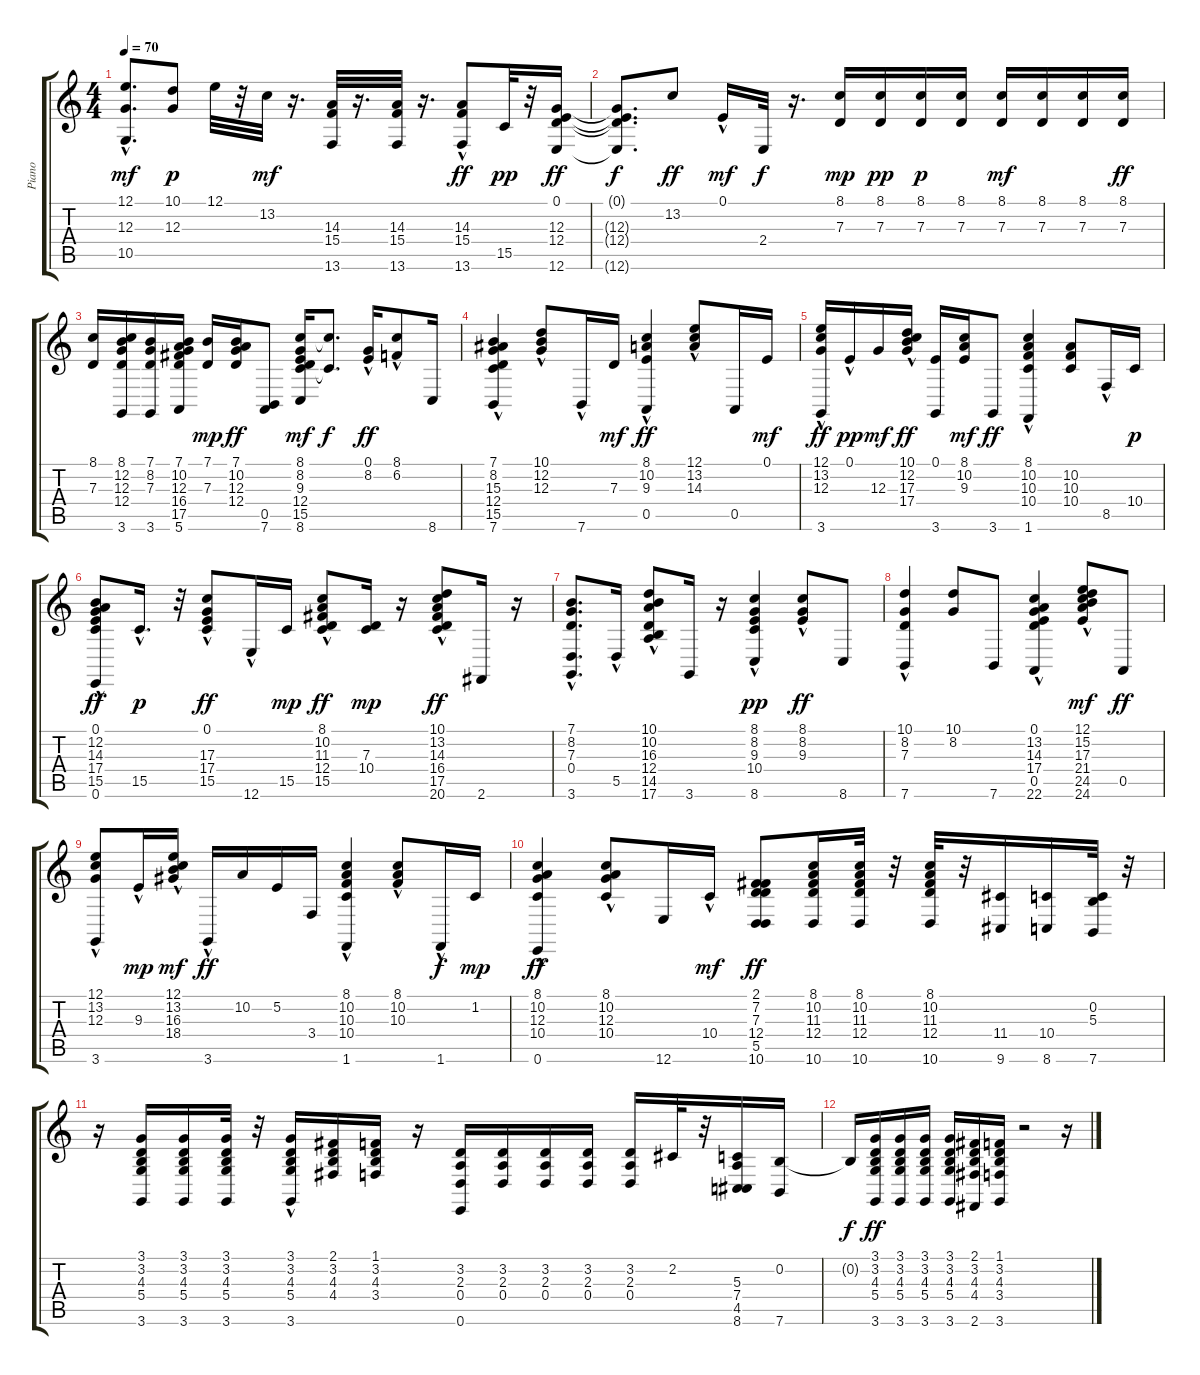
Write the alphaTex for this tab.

\track ("Piano" "Piano") {instrument acousticgrandpiano}
\staff {score tabs}
\tuning (E4 B3 G3 D3 A2 E2) {hide}
\ts (4 4)
\tempo 70
\clef g2
\ks c
(12.1{hac} 12.3 10.5{hac}).8{d dy mf} (10.1 12.3).8{dy p} 12.1.32 r.32 13.2.32{dy mf} r.16{d} (14.3 15.4 13.6).32 r.16{d} (14.3 15.4 13.6).32 r.16{d} (14.3{hac} 15.4{hac} 13.6).8{dy ff} 15.5.32{dy pp} r.32 (0.1 12.3 12.4 12.6).16{dy ff} |
(0.1{t} 12.3{t} 12.4{t} 12.6{t}).8{d dy f} 13.2.8{dy ff} 0.1{hac}.16{dy mf} 2.4.32{dy f} r.16{d} (8.1 7.3).16{dy mp} (8.1 7.3).16{dy pp} (8.1 7.3).16{dy p} (8.1 7.3).16 (8.1 7.3).16{dy mf} (8.1 7.3).16 (8.1 7.3).16 (8.1 7.3).16{dy ff} |
(8.1 7.3).16 (8.1 12.2 12.3 12.4 3.6).16 (7.1 8.2 7.3 3.6).16 (7.1 10.2 12.3 16.4 17.5 5.6).16 (7.1 7.3).16{dy mp} (7.1 10.2 12.3 12.4).16{dy ff} (0.5 7.6).8 (8.1 8.2 9.3 12.4 15.5 8.6).16{dy mf} (8.1{t} 15.5{t}).8{d dy f} (0.1{hac} 8.2{hac}).16{dy ff} (8.1{hac} 6.2).8 8.6.16 |
(7.1{hac} 8.2{hac} 15.3 12.4{hac} 15.5 7.6).4 (10.1 12.2{hac} 12.3{hac}).8 7.6{hac}.16 7.3.16{dy mf} (8.1{hac} 10.2{hac} 9.3{hac} 0.5).4{dy ff} (12.1{hac} 13.2{hac} 14.3{hac}).8 0.5.16 0.1.16{dy mf} |
(12.1{hac} 13.2 12.3 3.6{hac}).16{dy ff} 0.1{hac}.16{dy pp} 12.3.16{dy mf} (10.1{hac} 12.2 17.3 17.4).16{dy ff} (0.1 3.6).16 (8.1 10.2 9.3).16{dy mf} 3.6.8{dy ff} (8.1 10.2{hac} 10.3{hac} 10.4 1.6{hac}).4 (10.2 10.3 10.4).8 8.5{hac}.16 10.4.16{dy p} |
(0.1{hac} 12.2 14.3{hac} 17.4{hac} 15.5 0.6{hac}).8{dy ff} 15.5{hac}.16{d dy p} r.32 (0.1{hac} 17.3{hac} 17.4 15.5).8{dy ff} 12.6{hac}.16 15.5.16{dy mp} (8.1{hac} 10.2{hac} 11.3{hac} 12.4 15.5).8{dy ff} (7.3 10.4).16{dy mp} r.16 (10.1 13.2{hac} 14.3{hac} 16.4{hac} 17.5{hac} 20.6{hac}).8{dy ff} 2.6.16 r.16 |
(7.1 8.2 7.3{hac} 0.4 3.6).8{d} 5.5{hac}.16 (10.1 10.2 16.3{hac} 12.4{hac} 14.5{hac} 17.6).8 3.6.16 r.16 (8.1{hac} 8.2{hac} 9.3{hac} 10.4{hac} 8.6).4{dy pp} (8.1{hac} 8.2{hac} 9.3{hac}).8{dy ff} 8.6.8 |
(10.1{hac} 8.2{hac} 7.3{hac} 7.6).4 (10.1 8.2).8 7.6.8 (0.1 13.2{hac} 14.3{hac} 17.4 0.5 22.6).4 (12.1{hac} 15.2 17.3 21.4 24.5 24.6).8{dy mf} 0.5.8{dy ff} |
(12.1 13.2 12.3 3.6{hac}).8 9.3{hac}.16{dy mp} (12.1 13.2{hac} 16.3{hac} 18.4).16{dy mf} 3.6{hac}.16{dy ff} 10.2.16 5.2.16 3.4.16 (8.1{hac} 10.2{hac} 10.3{hac} 10.4{hac} 1.6).4 (8.1 10.2{hac} 10.3{hac}).8 1.6{hac}.16{dy f} 1.2.16{dy mp} |
(8.1{hac} 10.2{hac} 12.3{hac} 10.4{hac} 0.6{hac}).4{dy ff} (8.1{hac} 10.2{hac} 12.3{hac} 10.4).8 12.6.16 10.4{hac}.16{dy mf} (2.1 7.2 7.3 12.4 5.5 10.6).8{dy ff} (8.1 10.2 11.3 12.4 10.6).16 (8.1 10.2 11.3 12.4 10.6).32 r.32 (8.1 10.2 11.3 12.4 10.6).32 r.32 (11.4 9.6).16 (10.4 8.6).16 (0.2 5.3 7.6).32 r.32 |
r.16 (3.1 3.2 4.3 5.4 3.6).16 (3.1 3.2 4.3 5.4 3.6).16 (3.1 3.2 4.3 5.4 3.6).32 r.32 (3.1{hac} 3.2 4.3 5.4{hac} 3.6{hac}).16 (2.1 3.2 4.3 4.4).16 (1.1 3.2 4.3 3.4).16 r.16 (3.2 2.3 0.4 0.6).16 (3.2 2.3 0.4).16 (3.2 2.3 0.4).16 (3.2 2.3 0.4).16 (3.2 2.3 0.4).16 2.2.32 r.32 (5.3 7.4 4.5 8.6).16 (0.2 7.6).16 |
0.2{t}.16{dy f} (3.1 3.2 4.3 5.4 3.6).16{dy ff} (3.1 3.2 4.3 5.4 3.6).16 (3.1 3.2 4.3 5.4 3.6).16 (3.1 3.2 4.3 5.4 3.6).16 (2.1 3.2 4.3 4.4 2.6).16 (1.1 3.2 4.3 3.4 3.6).16 r.2 r.16
